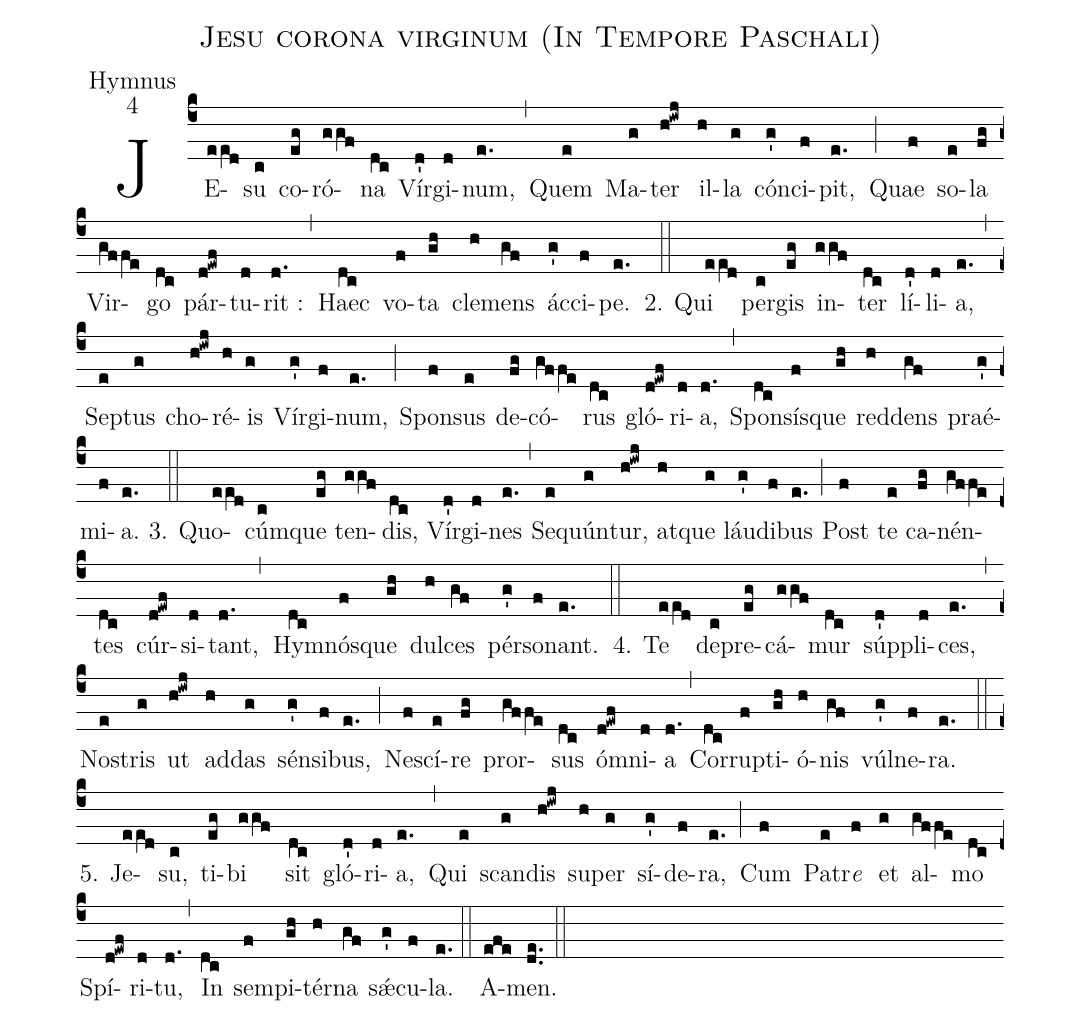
name:Jesu corona virginum (In Tempore Paschali);
office-part:Hymnus;
mode:4;
%%
(c4) JE(ee[ll:1]d)su(c) co(eg)ró(ggf)na(dc) Vír(d')gi(d)num,(e.) (,) Quem(e) Ma(g)ter(h!iwj) il(h)la(g) cón(g')ci(f)pit,(e.) (;) Quae(f) so(e)la(fg) Vir(gffe)go(dc) pár(d!ewf)tu(d)rit :(d.) (,) Haec(dc) vo(f)ta(gh) cle(h)mens(gf) ác(g')ci(f)pe.(e.) (::)
2. Qui(ee[ll:1]d) per(c)gis(eg) in(ggf)ter(dc) lí(d')li(d)a,(e.) (,) Se(e)ptus(g) cho(h!iwj)ré(h)is(g) Vír(g')gi(f)num,(e.) (;) Spon(f)sus(e) de(fg)có(gffe)rus(dc) gló(d!ewf)ri(d)a,(d.) (,) Spon(dc)sís(f)que(gh) red(h)dens(gf) praé(g')mi(f)a.(e.) (::)
3. Quo(ee[ll:1]d)cúm(c)que(eg) ten(ggf)dis,(dc) Vír(d')gi(d)nes(e.) (,) Se(e)quún(g)tur,(h!iwj) at(h)que(g) láu(g')di(f)bus(e.) (;) Post(f) te(e) ca(fg)nén(gffe)tes(dc) cúr(d!ewf)si(d)tant,(d.) (,) Hy(dc)mnós(f)que(gh) dul(h)ces(gf) pér(g')so(f)nant.(e.) (::)
4. Te(ee[ll:1]d) de(c)pre(eg)cá(ggf)mur(dc) súp(d')pli(d)ces,(e.) (,) No(e)stris(g) ut(h!iwj) ad(h)das(g) sén(g')si(f)bus,(e.) (;) Ne(f)scí(e)re(fg) pror(gffe)sus(dc) ó(d!ewf)mni(d)a(d.) (,) Cor(dc)ru(f)pti(gh)ó(h)nis(gf) vúl(g')ne(f)ra.(e.) (::)
5. Je(ee[ll:1]d)su,(c) ti(eg)bi(ggf) sit(dc) gló(d')ri(d)a,(e.) (,)
Qui(e) scan(g)dis(h!iwj) su(h)per(g) sí(g')de(f)ra,(e.) (;)
Cum(f) Pa(e)tr<i>e</i>(f) et(g) al(gffe)mo(dc) Spí(d!ewf)ri(d)tu,(d.) (,)
In(dc) sem(f)pi(gh)tér(h)na(gf) sǽ(g')cu(f)la.(e.) (::)
A(efe)men.(de..) (::)
